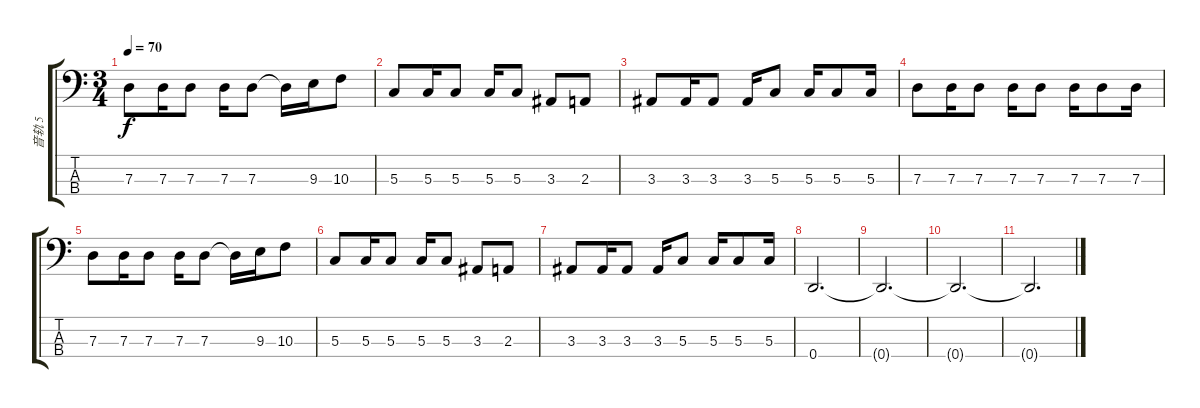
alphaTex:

\track ("音轨 5" "音轨 5") {instrument electricbassfinger}
\staff {score tabs}
\tuning (F2 C2 G1 D1) {hide}
\ts (3 4)
\tempo 70
\clef f4
\ks c
7.3.8{dy f} 7.3.16 7.3.8 7.3.16 7.3.8 7.3{t}.16 9.3.16 10.3.8 |
5.3.8 5.3.16 5.3.8 5.3.16 5.3.8 3.3.8 2.3.8 |
3.3.8 3.3.16 3.3.8 3.3.16 5.3.8 5.3.16 5.3.8 5.3.16 |
7.3.8 7.3.16 7.3.8 7.3.16 7.3.8 7.3.16 7.3.8 7.3.16 |
7.3.8 7.3.16 7.3.8 7.3.16 7.3.8 7.3{t}.16 9.3.16 10.3.8 |
5.3.8 5.3.16 5.3.8 5.3.16 5.3.8 3.3.8 2.3.8 |
3.3.8 3.3.16 3.3.8 3.3.16 5.3.8 5.3.16 5.3.8 5.3.16 |
0.4.2{d} |
0.4{t}.2{d} |
0.4{t}.2{d volume 0} |
0.4{t}.2{d}
